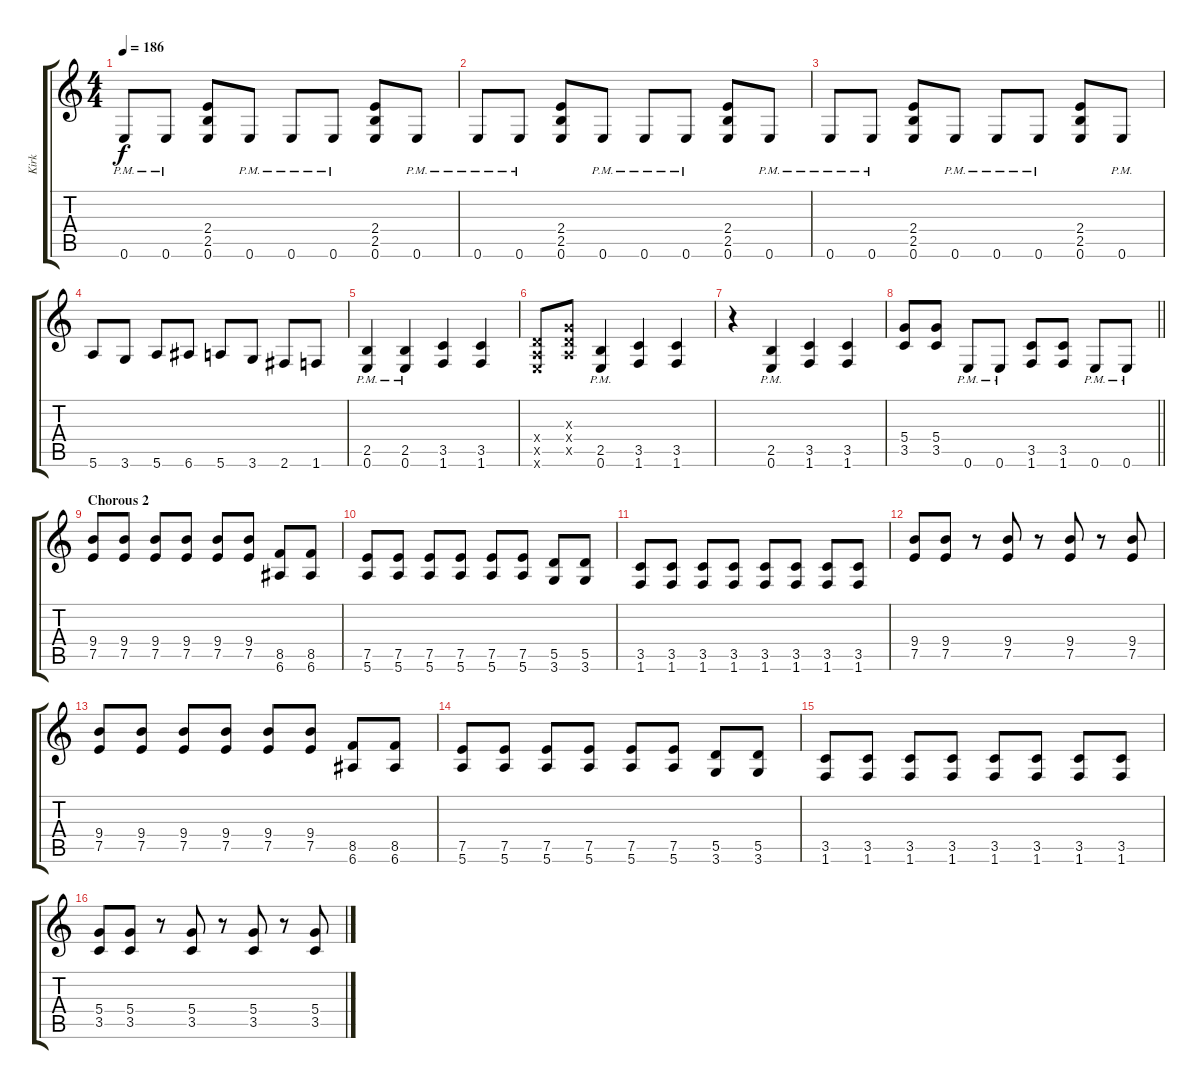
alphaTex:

\track ("Kirk" "Kirk") {instrument distortionguitar}
\staff {score tabs}
\tuning (E4 B3 G3 D3 A2 E2) {hide}
\ts (4 4)
\tempo 186
\clef g2
\ks c
0.6{pm}.8{dy f} 0.6{pm}.8 (2.4 2.5 0.6).8 0.6{pm}.8 0.6{pm}.8 0.6{pm}.8 (2.4 2.5 0.6).8 0.6{pm}.8 |
0.6{pm}.8 0.6{pm}.8 (2.4 2.5 0.6).8 0.6{pm}.8 0.6{pm}.8 0.6{pm}.8 (2.4 2.5 0.6).8 0.6{pm}.8 |
0.6{pm}.8 0.6{pm}.8 (2.4 2.5 0.6).8 0.6{pm}.8 0.6{pm}.8 0.6{pm}.8 (2.4 2.5 0.6).8 0.6{pm}.8 |
5.6.8 3.6.8 5.6.8 6.6.8 5.6.8 3.6.8 2.6.8 1.6.8 |
(2.5{pm} 0.6{pm}).4 (2.5{pm} 0.6{pm}).4 (3.5 1.6).4 (3.5 1.6).4 |
(0.4{x} 0.5{x} 0.6{x}).8 (0.3{x} 0.4{x} 0.5{x}).8 (2.5{pm} 0.6{pm}).4 (3.5 1.6).4 (3.5 1.6).4 |
r.4 (2.5{pm} 0.6{pm}).4 (3.5 1.6).4 (3.5 1.6).4 |
\barLineRight lightlight
(5.4 3.5).8 (5.4 3.5).8 0.6{pm}.8 0.6{pm}.8 (3.5 1.6).8 (3.5 1.6).8 0.6{pm}.8 0.6{pm}.8 |
\section ("" "Chorous 2")
(9.4 7.5).8 (9.4 7.5).8 (9.4 7.5).8 (9.4 7.5).8 (9.4 7.5).8 (9.4 7.5).8 (8.5 6.6).8 (8.5 6.6).8 |
(7.5 5.6).8 (7.5 5.6).8 (7.5 5.6).8 (7.5 5.6).8 (7.5 5.6).8 (7.5 5.6).8 (5.5 3.6).8 (5.5 3.6).8 |
(3.5 1.6).8 (3.5 1.6).8 (3.5 1.6).8 (3.5 1.6).8 (3.5 1.6).8 (3.5 1.6).8 (3.5 1.6).8 (3.5 1.6).8 |
(9.4 7.5).8 (9.4 7.5).8 r.8 (9.4 7.5).8 r.8 (9.4 7.5).8 r.8 (9.4 7.5).8 |
(9.4 7.5).8 (9.4 7.5).8 (9.4 7.5).8 (9.4 7.5).8 (9.4 7.5).8 (9.4 7.5).8 (8.5 6.6).8 (8.5 6.6).8 |
(7.5 5.6).8 (7.5 5.6).8 (7.5 5.6).8 (7.5 5.6).8 (7.5 5.6).8 (7.5 5.6).8 (5.5 3.6).8 (5.5 3.6).8 |
(3.5 1.6).8 (3.5 1.6).8 (3.5 1.6).8 (3.5 1.6).8 (3.5 1.6).8 (3.5 1.6).8 (3.5 1.6).8 (3.5 1.6).8 |
(5.4 3.5).8 (5.4 3.5).8 r.8 (5.4 3.5).8 r.8 (5.4 3.5).8 r.8 (5.4 3.5).8
